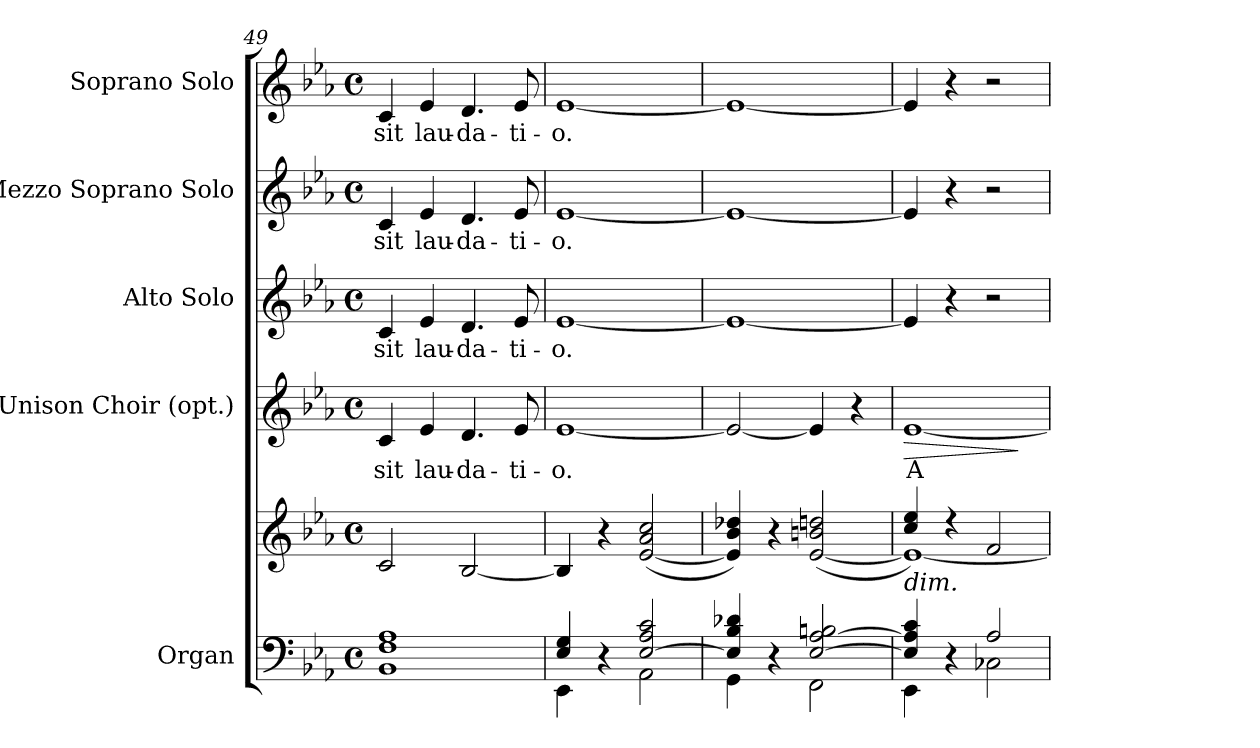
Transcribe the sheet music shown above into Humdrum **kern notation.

**kern	**kern	**kern	**text	**dynam	**kern	**text	**kern	**text	**kern	**text
*part5	*part5	*part4	*part4	*part4	*part3	*part3	*part2	*part2	*part1	*part1
*staff6	*staff5	*staff4	*staff4	*staff4	*staff3	*staff3	*staff2	*staff2	*staff1	*staff1
*I"Organ	*	*I"Unison Choir (opt.)	*	*	*I"Alto Solo	*	*I"Mezzo Soprano Solo	*	*I"Soprano Solo	*
*I'Org.	*	*	*	*	*I'A. Solo	*	*I'MS. Solo	*	*I'S. Solo	*
!!LO:LB:g=z
*clefF4	*clefG2	*clefG2	*	*	*clefG2	*	*clefG2	*	*clefG2	*
*k[b-e-a-]	*k[b-e-a-]	*k[b-e-a-]	*	*	*k[b-e-a-]	*	*k[b-e-a-]	*	*k[b-e-a-]	*
*E-:	*E-:	*E-:	*	*	*E-:	*	*E-:	*	*E-:	*
*M4/4	*M4/4	*M4/4	*	*	*M4/4	*	*M4/4	*	*M4/4	*
*met(c)	*met(c)	*met(c)	*	*	*met(c)	*	*met(c)	*	*met(c)	*
=49	=49	=49	=49	=49	=49	=49	=49	=49	=49	=49
*^	*	*	*	*	*	*	*	*	*	*
!	!	!	!	!LO:LY:b:color=#000000	!	!	!	!	!	!	!
!	!	!	!	!	!	!	!LO:LY:b:color=#000000	!	!	!	!
!	!	!	!	!	!	!	!	!	!LO:LY:b:color=#000000	!	!
!	!	!	!	!	!	!	!	!	!	!	!LO:LY:b:color=#000000
1Fi 1A-i	1BB-i	2ci/	4ci/	sit	.	4ci/	sit	4ci/	sit	4ci/	sit
!	!	!	!	!LO:LY:b:color=#000000	!	!	!	!	!	!	!
!	!	!	!	!	!	!	!LO:LY:b:color=#000000	!	!	!	!
!	!	!	!	!	!	!	!	!	!LO:LY:b:color=#000000	!	!
!	!	!	!	!	!	!	!	!	!	!	!LO:LY:b:color=#000000
.	.	.	4e-i/	lau-	.	4e-i/	lau-	4e-i/	lau-	4e-i/	lau-
!	!	!	!	!LO:LY:b:color=#000000	!	!	!	!	!	!	!
!	!	!	!	!	!	!	!LO:LY:b:color=#000000	!	!	!	!
!	!	!	!	!	!	!	!	!	!LO:LY:b:color=#000000	!	!
!	!	!	!	!	!	!	!	!	!	!	!LO:LY:b:color=#000000
.	.	[2B-i/	4.di/	-da-	.	4.di/	-da-	4.di/	-da-	4.di/	-da-
!	!	!	!	!LO:LY:b:color=#000000	!	!	!	!	!	!	!
!	!	!	!	!	!	!	!LO:LY:b:color=#000000	!	!	!	!
!	!	!	!	!	!	!	!	!	!LO:LY:b:color=#000000	!	!
!	!	!	!	!	!	!	!	!	!	!	!LO:LY:b:color=#000000
.	.	.	8e-i/	-ti-	.	8e-i/	-ti-	8e-i/	-ti-	8e-i/	-ti-
=50	=50	=50	=50	=50	=50	=50	=50	=50	=50	=50	=50
!	!	!	!	!LO:LY:b:color=#000000	!	!	!	!	!	!	!
!	!	!	!	!	!	!	!LO:LY:b:color=#000000	!	!	!	!
!	!	!	!	!	!	!	!	!	!LO:LY:b:color=#000000	!	!
!	!	!	!	!	!	!	!	!	!	!	!LO:LY:b:color=#000000
4E-i/ 4Gi	4EE-i\	4B-i/]	[1e-i	-o.	.	[1e-i	-o.	[1e-i	-o.	[1e-i	-o.
4r	4ryy	4r	.	.	.	.	.	.	.	.	.
[2E-i/ 2A-i 2ci	2AA-i\	([2e-i/ 2a-i 2cci	.	.	.	.	.	.	.	.	.
=51	=51	=51	=51	=51	=51	=51	=51	=51	=51	=51	=51
4E-i/] 4B-i 4d-Xi	4GGi\	4e-i/] 4b-i 4dd-Xi)	2e-i/_	.	.	1e-i_	.	1e-i_	.	1e-i_	.
4r	4ryy	4r	.	.	.	.	.	.	.	.	.
[2E-i/ [2A-i 2Bni	2FFi\	([2e-i/ 2bni 2ddni	4e-i/]	.	.	.	.	.	.	.	.
.	.	.	4r	.	.	.	.	.	.	.	.
=52	=52	=52	=52	=52	=52	=52	=52	=52	=52	=52	=52
*	*	*^	*	*	*	*	*	*	*	*	*
!	!	!LO:TX:b:i:t=dim.	!	!	!	!	!	!	!	!	!	!
!	!	!	!	!	!LO:LY:b:color=#000000	!LO:HP:b	!	!	!	!	!	!
4E-i/] 4A-i] 4ci	4EE-i\	4cci/ 4ee-i)	1e-i_	[1e-i	A-	>	4e-i/]	.	4e-i/]	.	4e-i/]	.
4r	4ryy	4r	.	.	.	.	4r	.	4r	.	4r	.
2A-i/	2C-Xi\	2fi/	.	.	.	.	2r	.	2r	.	2r	.
*v	*v	*	*	*	*	*	*	*	*	*	*	*
*	*v	*v	*	*	*	*	*	*	*	*	*
.	.	.	.	]	.	.	.	.	.	.
=	=	=	=	=	=	=	=	=	=	=
*-	*-	*-	*-	*-	*-	*-	*-	*-	*-	*-
